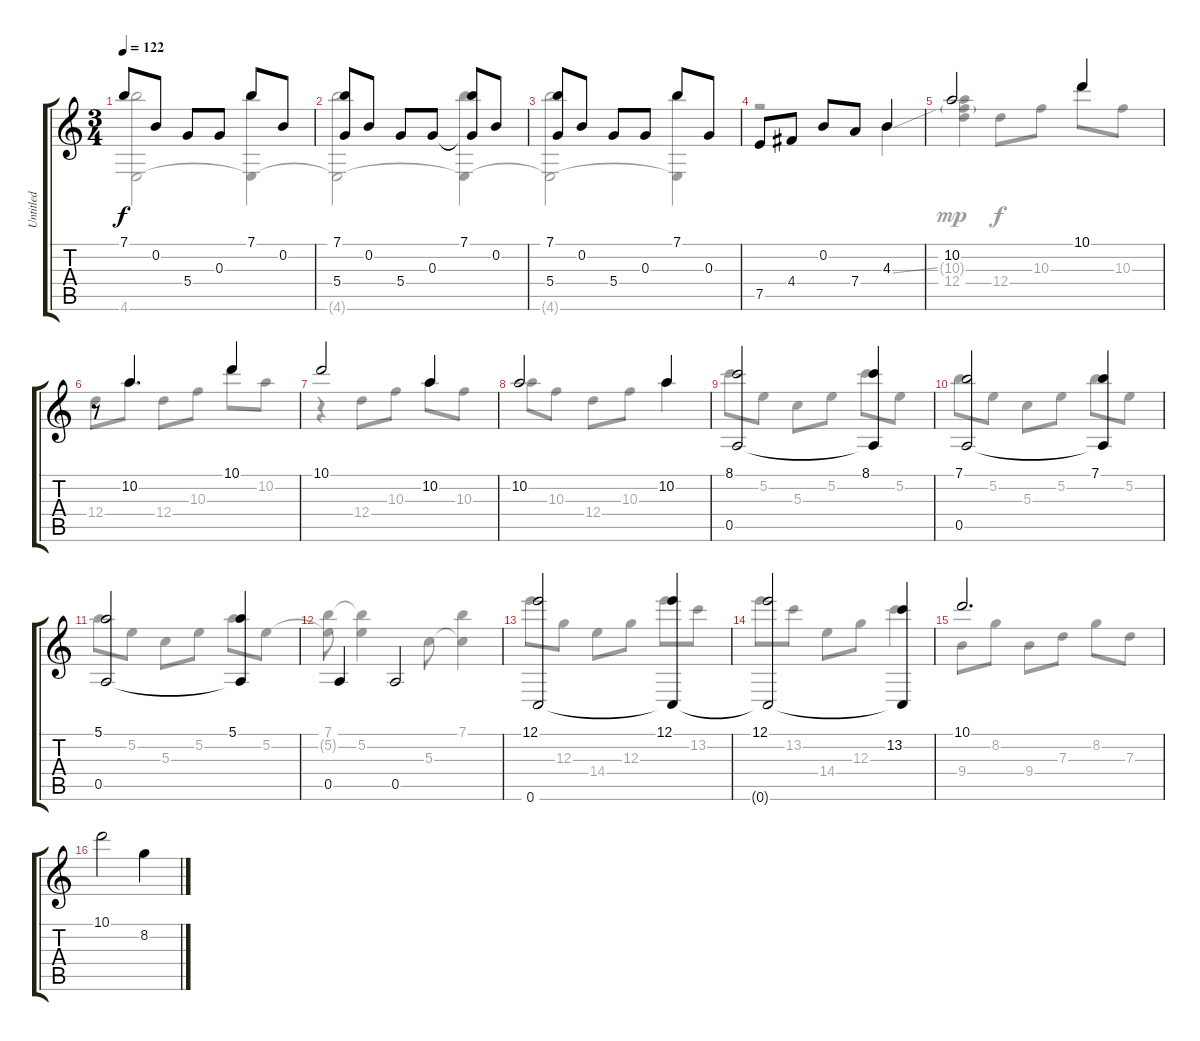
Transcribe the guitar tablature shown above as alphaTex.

\track ("Untitled" "Untitled") {instrument electricguitarclean}
\staff {score tabs}
\tuning (E4 B3 G3 D3 A2 C2) {hide}
\voice
\ts (3 4)
\tempo 122
\clef g2
\ks c
7.1.8{dy f} 0.2.8 5.4.8 0.3.8 7.1.8 0.2.8 |
(7.1 5.4).8 0.2.8 5.4.8 0.3.8 (7.1 0.3{t}).8 0.2.8 |
(7.1 5.4).8 0.2.8 5.4.8 0.3.8 7.1.8 0.3.8 |
7.5.8 4.4.8 0.2.8 7.4.8 4.3.4 |
10.2.2 10.1.4 |
r.8 10.2.4{d} 10.1.4 |
10.1.2 10.2.4 |
10.2.2 10.2.4 |
(8.1 0.5).2 (8.1 0.5{t}).4 |
(7.1 0.5).2 (7.1 0.5{t}).4 |
(5.1 0.5).2 (5.1 0.5{t}).4 |
0.5.4 0.5.2 |
(12.1 0.6).2 (12.1 0.6{t}).4 |
(12.1 0.6{t}).2 (13.2 0.6{t}).4 |
10.1.2{d} |
10.1.2 8.2.4
\voice
\clef g2
\ottava regular
\simile none
\ks c
(7.1 4.6).2{dy f} (7.1 4.6{t}).4 |
(7.1 4.6{t}).2 (7.1 4.6{t}).4 |
(7.1 4.6{t}).2 (7.1 4.6{t}).4 |
r.2 4.3{ss}.4 |
(10.2 10.3{g} 12.4).4{dy mp} 12.4.8{dy f} 10.3.8 10.1.8 10.3.8 |
12.4.8 10.2.8 12.4.8 10.3.8 10.1.8 10.2.8 |
r.4 12.4.8 10.3.8 10.2.8 10.3.8 |
10.2.8 10.3.8 12.4.8 10.3.8 10.2.4 |
8.1.8 5.2.8 5.3.8 5.2.8 8.1.8 5.2.8 |
7.1.8 5.2.8 5.3.8 5.2.8 7.1.8 5.2.8 |
5.1.8 5.2.8 5.3.8 5.2.8 5.1.8 5.2.8 |
(7.1 5.2{t}).8 (7.1{t} 5.2).4 5.3.8 (7.1 5.3{t}).4 |
12.1.8 12.3.8 14.4.8 12.3.8 12.1.8 13.2.8 |
12.1.8 13.2.8 14.4.8 12.3.8 13.2.4 |
9.4.8 8.2.8 9.4.8 7.3.8 8.2.8 7.3.8 |
